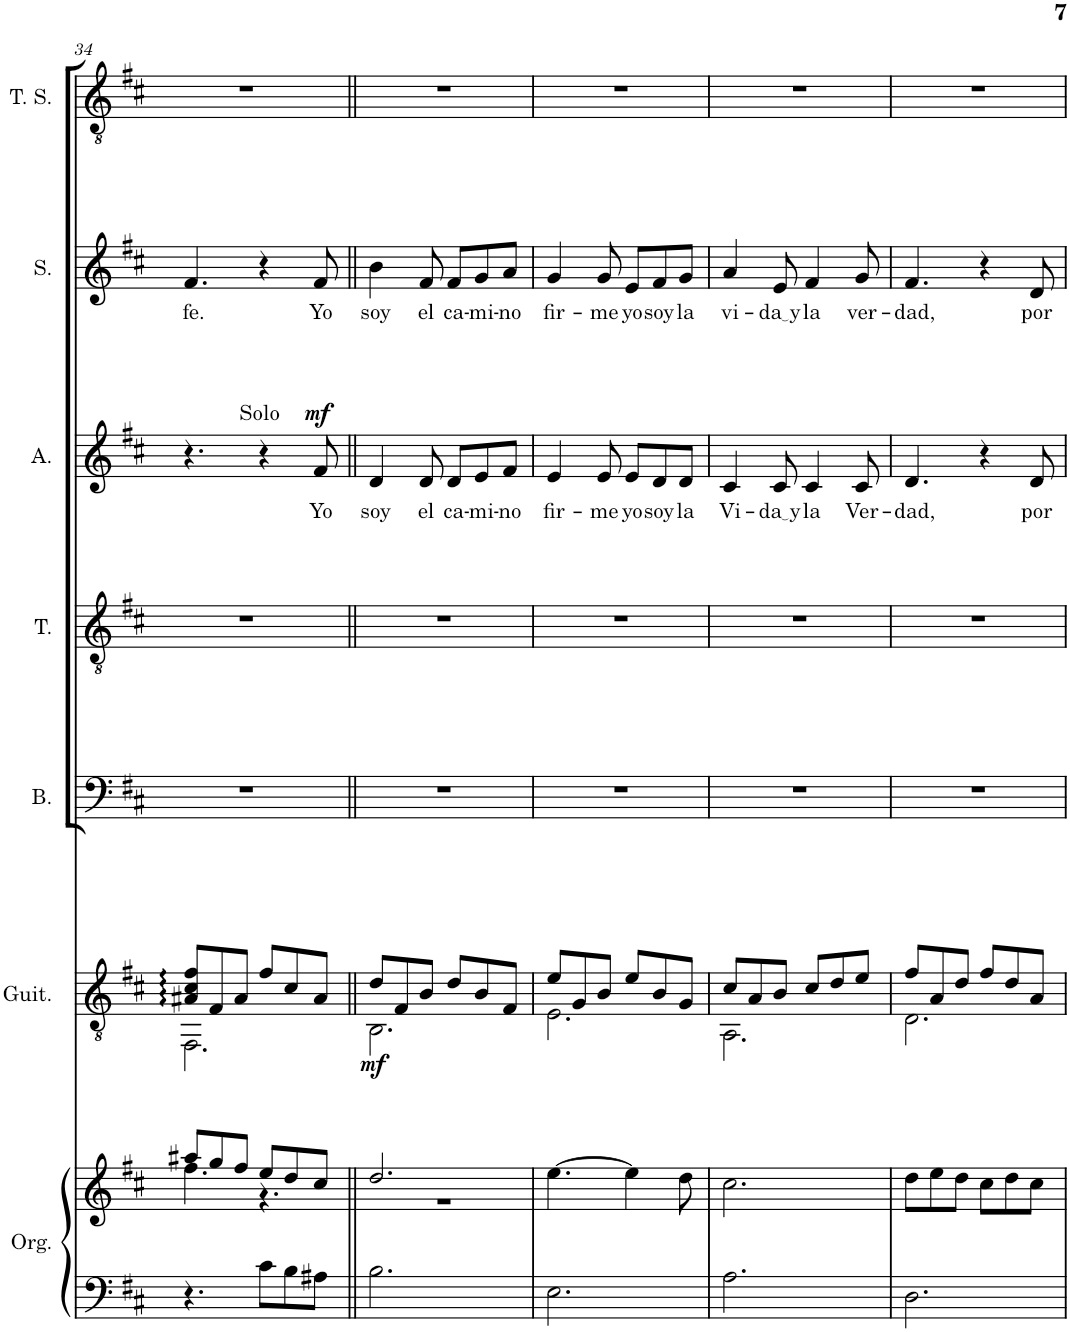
**kern	**kern	**kern	**dynam	**kern	**kern	**kern	**text	**dynam	**kern	**text	**kern
*part7	*part7	*part6	*part6	*part5	*part4	*part3	*part3	*part3	*part2	*part2	*part1
*staff8	*staff7	*staff6	*staff6	*staff5	*staff4	*staff3	*staff3	*staff3	*staff2	*staff2	*staff1
*I"Órgano	*	*I"Guitarra acústica	*	*I"Bajo	*I"Tenor	*I"Alto	*	*	*I"Soprano	*	*I"Tenor Solista
*	*	*I'Guit.	*	*I'B.	*I'T.	*I'A.	*	*	*I'S.	*	*I'T. S.
!!LO:PB:g=z
*clefF4	*clefG2	*clefGv2	*	*clefF4	*clefGv2	*clefG2	*	*	*clefG2	*	*clefGv2
*k[f#c#]	*k[f#c#]	*k[f#c#]	*	*k[f#c#]	*k[f#c#]	*k[f#c#]	*	*	*k[f#c#]	*	*k[f#c#]
*M6/8	*M6/8	*M6/8	*	*M6/8	*M6/8	*M6/8	*	*	*M6/8	*	*M6/8
=34	=34	=34	=34	=34	=34	=34	=34	=34	=34	=34	=34
*	*^	*^	*	*	*	*	*	*	*	*	*
!	!	!	!	!	!	!	!	!	!	!	!	!LO:LY:b	!
4.r	8aa#X/L	4.ff#\	8A#X/ 8c#/ 8f#/L	2.FF#\	.	2.r	2.r	4.r	.	.	4.f#/	fe.	2.r
.	8gg/	.	8F#/	.	.	.	.	.	.	.	.	.	.
.	8ff#/J	.	8A#/J	.	.	.	.	.	.	.	.	.	.
8c#\L	8ee/L	4.r	8f#/L	.	.	.	.	4r	.	.	4r	.	.
8B\	8dd/	.	8c#/	.	.	.	.	.	.	.	.	.	.
!	!	!	!	!	!	!	!	!LO:TX:a:t=Solo	!	!	!	!	!
!	!	!	!	!	!	!	!	!	!LO:LY:b	!LO:DY:a	!	!LO:LY:b	!
8A#X\J	8cc#/J	.	8A#/J	.	.	.	.	8f#/	Yo	mf	8f#/	Yo	.
=35||	=35||	=35||	=35||	=35||	=35||	=35||	=35||	=35||	=35||	=35||	=35||	=35||	=35||
!	!	!	!	!	!LO:DY:b	!	!	!	!LO:LY:b	!	!	!LO:LY:b	!
2.B\	2.dd/	2.r	8d/L	2.BB\	mf	2.r	2.r	4d/	soy	.	4b\	soy	2.r
.	.	.	8F#/	.	.	.	.	.	.	.	.	.	.
!	!	!	!	!	!	!	!	!	!LO:LY:b	!	!	!LO:LY:b	!
.	.	.	8B/J	.	.	.	.	8d/	el	.	8f#/	el	.
!	!	!	!	!	!	!	!	!	!LO:LY:b	!	!	!LO:LY:b	!
.	.	.	8d/L	.	.	.	.	8d/L	ca-	.	8f#/L	ca-	.
!	!	!	!	!	!	!	!	!	!LO:LY:b	!	!	!LO:LY:b	!
.	.	.	8B/	.	.	.	.	8e/	-mi-	.	8g/	-mi-	.
!	!	!	!	!	!	!	!	!	!LO:LY:b	!	!	!LO:LY:b	!
.	.	.	8F#/J	.	.	.	.	8f#/J	-no	.	8a/J	-no	.
*	*v	*v	*	*	*	*	*	*	*	*	*	*	*
=36	=36	=36	=36	=36	=36	=36	=36	=36	=36	=36	=36	=36
!	!	!	!	!	!	!	!	!LO:LY:b	!	!	!LO:LY:b	!
2.E\	[4.ee\	8e/L	2.E\	.	2.r	2.r	4e/	fir-	.	4g/	fir-	2.r
.	.	8G/	.	.	.	.	.	.	.	.	.	.
!	!	!	!	!	!	!	!	!LO:LY:b	!	!	!LO:LY:b	!
.	.	8B/J	.	.	.	.	8e/	-me	.	8g/	-me	.
!	!	!	!	!	!	!	!	!LO:LY:b	!	!	!LO:LY:b	!
.	4ee\]	8e/L	.	.	.	.	8e/L	yo	.	8e/L	yo	.
!	!	!	!	!	!	!	!	!LO:LY:b	!	!	!LO:LY:b	!
.	.	8B/	.	.	.	.	8d/	soy	.	8f#/	soy	.
!	!	!	!	!	!	!	!	!LO:LY:b	!	!	!LO:LY:b	!
.	8dd\	8G/J	.	.	.	.	8d/J	la	.	8g/J	la	.
=37	=37	=37	=37	=37	=37	=37	=37	=37	=37	=37	=37	=37
!	!	!	!	!	!	!	!	!LO:LY:b	!	!	!LO:LY:b	!
2.A\	2.cc#\	8c#/L	2.AA\	.	2.r	2.r	4c#/	Vi-	.	4a/	vi-	2.r
.	.	8A/	.	.	.	.	.	.	.	.	.	.
!	!	!	!	!	!	!	!	!LO:LY:b	!	!	!LO:LY:b	!
.	.	8B/J	.	.	.	.	8c#/	da y	.	8e/	da y	.
!	!	!	!	!	!	!	!	!LO:LY:b	!	!	!LO:LY:b	!
.	.	8c#/L	.	.	.	.	4c#/	la	.	4f#/	la	.
.	.	8d/	.	.	.	.	.	.	.	.	.	.
!	!	!	!	!	!	!	!	!LO:LY:b	!	!	!LO:LY:b	!
.	.	8e/J	.	.	.	.	8c#/	Ver-	.	8g/	ver-	.
=38	=38	=38	=38	=38	=38	=38	=38	=38	=38	=38	=38	=38
!	!	!	!	!	!	!	!	!LO:LY:b	!	!	!LO:LY:b	!
2.D\	8dd\L	8f#/L	2.D\	.	2.r	2.r	4.d/	-dad,	.	4.f#/	-dad,	2.r
.	8ee\	8A/	.	.	.	.	.	.	.	.	.	.
.	8dd\J	8d/J	.	.	.	.	.	.	.	.	.	.
.	8cc#\L	8f#/L	.	.	.	.	4r	.	.	4r	.	.
.	8dd\	8d/	.	.	.	.	.	.	.	.	.	.
!	!	!	!	!	!	!	!	!LO:LY:b	!	!	!LO:LY:b	!
.	8cc#\J	8A/J	.	.	.	.	8d/	por	.	8d/	por	.
*	*	*v	*v	*	*	*	*	*	*	*	*	*
=	=	=	=	=	=	=	=	=	=	=	=
*-	*-	*-	*-	*-	*-	*-	*-	*-	*-	*-	*-
